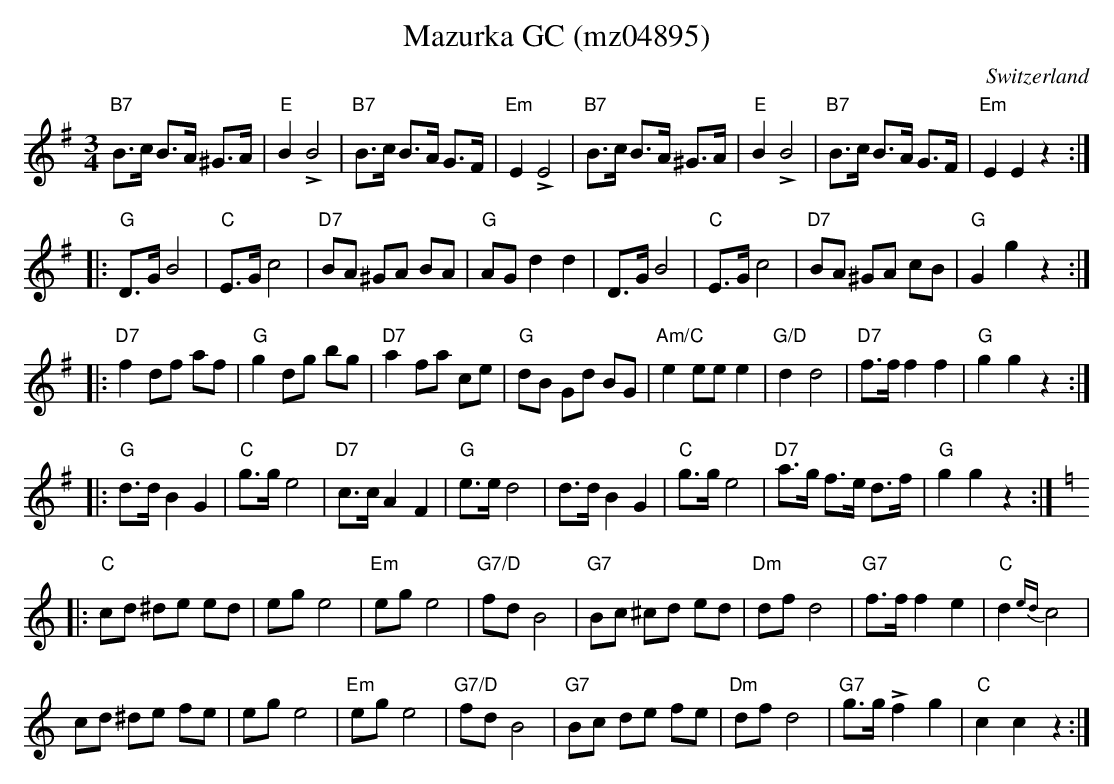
X:1
T:Mazurka GC (mz04895)
M:3/4
L:1/8
O:Switzerland
K:G transpose=3 %%MIDI gchordon
"B7"B>c B>A ^G>A | "E"B2!>!B4 | "B7"B>c B>A G>F | "Em"E2 !>!E4 | "B7"B>c B>A ^G>A | "E"B2!>!B4 | "B7"B>c B>A G>F | "Em"E2 E2z2 ::
"G"D>GB4 | "C"E>Gc4 | "D7"BA ^GA BA | "G"AGd2d2 | D>GB4 | "C"E>Gc4 | "D7"BA ^GA cB | "G"G2g2z2 ::
"D7"f2df af | "G"g2dg bg | "D7"a2fa ce | "G"dB Gd BG | "Am/C"e2ee e2 | "G/D"d2d4 | "D7"f>ff2f2 | "G"g2g2z2 ::
"G"d>d B2G2 | "C"g>ge4 | "D7"c>cA2F2 | "G"e>ed4 | d>dB2G2 | "C"g>ge4 | "D7"a>g f>e d>f | "G"g2g2z2 :: [K:C]
"C"cd ^de ed | ege4 | "Em"ege4 | "G7/D"fdB4 | "G7"Bc ^cd ed | "Dm"dfd4 | "G7"f>ff2e2 | "C"d2{ed}c4 |
cd ^de fe | ege4 | "Em"ege4 | "G7/D"fdB4 | "G7"Bc de fe | "Dm"dfd4 | "G7"g>g!>!f2g2 | "C"c2c2z2 :|
